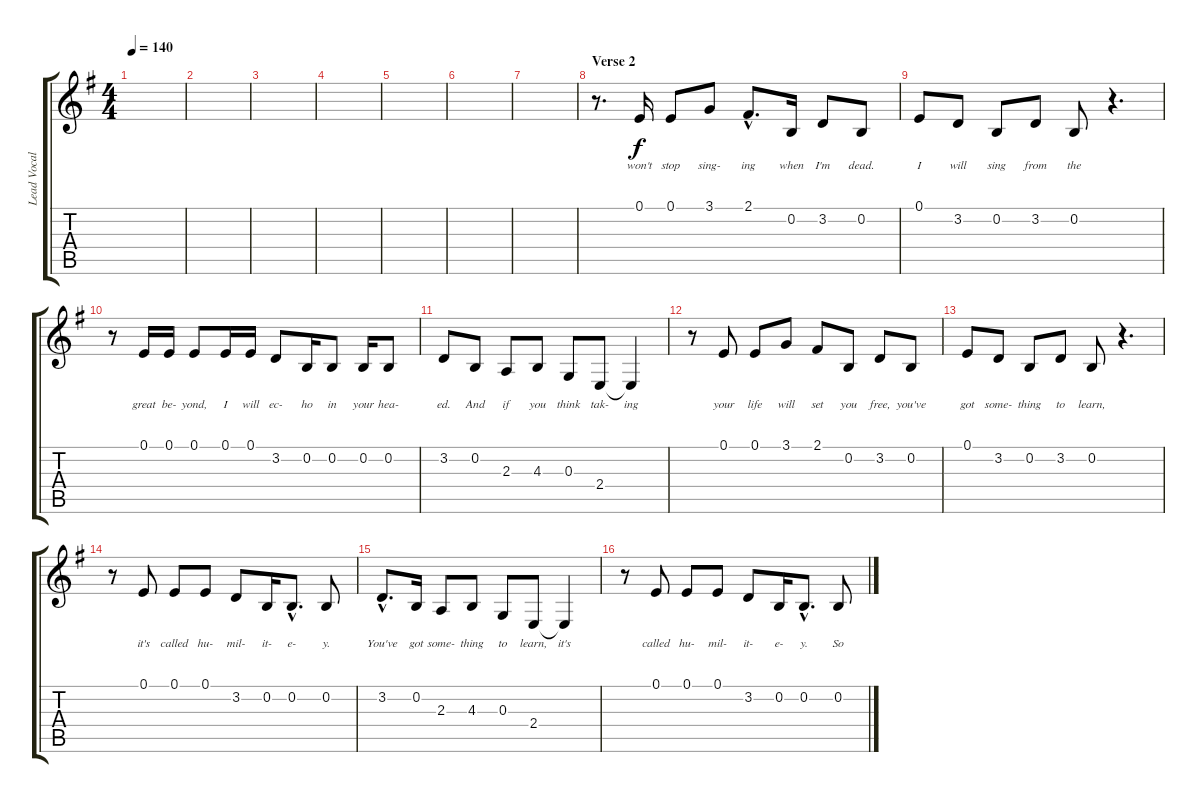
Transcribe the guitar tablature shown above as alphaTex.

\track ("Lead Vocals" "Lead Vocal") {instrument violin}
\staff {score tabs}
\tuning (E4 B3 G3 D3 A2 E2) {hide}
\ts (4 4)
\tempo 140
\clef g2
\ks g
|
|
|
|
|
|
|
\section ("" "Verse 2")
r.8{d} 0.1.16{lyrics (0 "won't") lyrics (1 "") lyrics (2 "") lyrics (3 "") lyrics (4 "")} 0.1.8{lyrics (0 "stop") lyrics (1 "") lyrics (2 "") lyrics (3 "") lyrics (4 "")} 3.1.8{lyrics (0 "sing-") lyrics (1 "") lyrics (2 "") lyrics (3 "") lyrics (4 "")} 2.1{hac}.8{d lyrics (0 "ing") lyrics (1 "") lyrics (2 "") lyrics (3 "") lyrics (4 "")} 0.2.16{lyrics (0 "when") lyrics (1 "") lyrics (2 "") lyrics (3 "") lyrics (4 "")} 3.2.8{lyrics (0 "I'm") lyrics (1 "") lyrics (2 "") lyrics (3 "") lyrics (4 "")} 0.2.8{lyrics (0 "dead.") lyrics (1 "") lyrics (2 "") lyrics (3 "") lyrics (4 "")} |
0.1.8{lyrics (0 "I") lyrics (1 "") lyrics (2 "") lyrics (3 "") lyrics (4 "")} 3.2.8{lyrics (0 "will") lyrics (1 "") lyrics (2 "") lyrics (3 "") lyrics (4 "")} 0.2.8{lyrics (0 "sing") lyrics (1 "") lyrics (2 "") lyrics (3 "") lyrics (4 "")} 3.2.8{lyrics (0 "from") lyrics (1 "") lyrics (2 "") lyrics (3 "") lyrics (4 "")} 0.2.8{lyrics (0 "the") lyrics (1 "") lyrics (2 "") lyrics (3 "") lyrics (4 "")} r.4{d} |
r.8 0.1.16{lyrics (0 "great") lyrics (1 "") lyrics (2 "") lyrics (3 "") lyrics (4 "")} 0.1.16{lyrics (0 "be-") lyrics (1 "") lyrics (2 "") lyrics (3 "") lyrics (4 "")} 0.1.8{lyrics (0 "yond,") lyrics (1 "") lyrics (2 "") lyrics (3 "") lyrics (4 "")} 0.1.16{lyrics (0 "I") lyrics (1 "") lyrics (2 "") lyrics (3 "") lyrics (4 "")} 0.1.16{lyrics (0 "will") lyrics (1 "") lyrics (2 "") lyrics (3 "") lyrics (4 "")} 3.2.8{lyrics (0 "ec-") lyrics (1 "") lyrics (2 "") lyrics (3 "") lyrics (4 "")} 0.2.16{lyrics (0 "ho") lyrics (1 "") lyrics (2 "") lyrics (3 "") lyrics (4 "")} 0.2.8{lyrics (0 "in") lyrics (1 "") lyrics (2 "") lyrics (3 "") lyrics (4 "")} 0.2.16{lyrics (0 "your") lyrics (1 "") lyrics (2 "") lyrics (3 "") lyrics (4 "")} 0.2.8{lyrics (0 "hea-") lyrics (1 "") lyrics (2 "") lyrics (3 "") lyrics (4 "")} |
3.2.8{lyrics (0 "ed.") lyrics (1 "") lyrics (2 "") lyrics (3 "") lyrics (4 "")} 0.2.8{lyrics (0 "And") lyrics (1 "") lyrics (2 "") lyrics (3 "") lyrics (4 "")} 2.3.8{lyrics (0 "if") lyrics (1 "") lyrics (2 "") lyrics (3 "") lyrics (4 "")} 4.3.8{lyrics (0 "you") lyrics (1 "") lyrics (2 "") lyrics (3 "") lyrics (4 "")} 0.3.8{lyrics (0 "think") lyrics (1 "") lyrics (2 "") lyrics (3 "") lyrics (4 "")} 2.4.8{lyrics (0 "tak-") lyrics (1 "") lyrics (2 "") lyrics (3 "") lyrics (4 "")} 2.4{t}.4{lyrics (0 "ing") lyrics (1 "") lyrics (2 "") lyrics (3 "") lyrics (4 "")} |
r.8 0.1.8{lyrics (0 "your") lyrics (1 "") lyrics (2 "") lyrics (3 "") lyrics (4 "")} 0.1.8{lyrics (0 "life") lyrics (1 "") lyrics (2 "") lyrics (3 "") lyrics (4 "")} 3.1.8{lyrics (0 "will") lyrics (1 "") lyrics (2 "") lyrics (3 "") lyrics (4 "")} 2.1.8{lyrics (0 "set") lyrics (1 "") lyrics (2 "") lyrics (3 "") lyrics (4 "")} 0.2.8{lyrics (0 "you") lyrics (1 "") lyrics (2 "") lyrics (3 "") lyrics (4 "")} 3.2.8{lyrics (0 "free,") lyrics (1 "") lyrics (2 "") lyrics (3 "") lyrics (4 "")} 0.2.8{lyrics (0 "you've") lyrics (1 "") lyrics (2 "") lyrics (3 "") lyrics (4 "")} |
0.1.8{lyrics (0 "got") lyrics (1 "") lyrics (2 "") lyrics (3 "") lyrics (4 "")} 3.2.8{lyrics (0 "some-") lyrics (1 "") lyrics (2 "") lyrics (3 "") lyrics (4 "")} 0.2.8{lyrics (0 "thing") lyrics (1 "") lyrics (2 "") lyrics (3 "") lyrics (4 "")} 3.2.8{lyrics (0 "to") lyrics (1 "") lyrics (2 "") lyrics (3 "") lyrics (4 "")} 0.2.8{lyrics (0 "learn,") lyrics (1 "") lyrics (2 "") lyrics (3 "") lyrics (4 "")} r.4{d} |
r.8 0.1.8{lyrics (0 "it's") lyrics (1 "") lyrics (2 "") lyrics (3 "") lyrics (4 "")} 0.1.8{lyrics (0 "called") lyrics (1 "") lyrics (2 "") lyrics (3 "") lyrics (4 "")} 0.1.8{lyrics (0 "hu-") lyrics (1 "") lyrics (2 "") lyrics (3 "") lyrics (4 "")} 3.2.8{lyrics (0 "mil-") lyrics (1 "") lyrics (2 "") lyrics (3 "") lyrics (4 "")} 0.2.16{lyrics (0 "it-") lyrics (1 "") lyrics (2 "") lyrics (3 "") lyrics (4 "")} 0.2{hac}.8{d lyrics (0 "e-") lyrics (1 "") lyrics (2 "") lyrics (3 "") lyrics (4 "")} 0.2.8{lyrics (0 "y.") lyrics (1 "") lyrics (2 "") lyrics (3 "") lyrics (4 "")} |
3.2{hac}.8{d lyrics (0 "You've") lyrics (1 "") lyrics (2 "") lyrics (3 "") lyrics (4 "")} 0.2.16{lyrics (0 "got") lyrics (1 "") lyrics (2 "") lyrics (3 "") lyrics (4 "")} 2.3.8{lyrics (0 "some-") lyrics (1 "") lyrics (2 "") lyrics (3 "") lyrics (4 "")} 4.3.8{lyrics (0 "thing") lyrics (1 "") lyrics (2 "") lyrics (3 "") lyrics (4 "")} 0.3.8{lyrics (0 "to") lyrics (1 "") lyrics (2 "") lyrics (3 "") lyrics (4 "")} 2.4.8{lyrics (0 "learn,") lyrics (1 "") lyrics (2 "") lyrics (3 "") lyrics (4 "")} 2.4{t}.4{lyrics (0 "it's") lyrics (1 "") lyrics (2 "") lyrics (3 "") lyrics (4 "")} |
r.8 0.1.8{lyrics (0 "called") lyrics (1 "") lyrics (2 "") lyrics (3 "") lyrics (4 "")} 0.1.8{lyrics (0 "hu-") lyrics (1 "") lyrics (2 "") lyrics (3 "") lyrics (4 "")} 0.1.8{lyrics (0 "mil-") lyrics (1 "") lyrics (2 "") lyrics (3 "") lyrics (4 "")} 3.2.8{lyrics (0 "it-") lyrics (1 "") lyrics (2 "") lyrics (3 "") lyrics (4 "")} 0.2.16{lyrics (0 "e-") lyrics (1 "") lyrics (2 "") lyrics (3 "") lyrics (4 "")} 0.2{hac}.8{d lyrics (0 "y.") lyrics (1 "") lyrics (2 "") lyrics (3 "") lyrics (4 "")} 0.2.8{lyrics (0 "So") lyrics (1 "") lyrics (2 "") lyrics (3 "") lyrics (4 "")}
